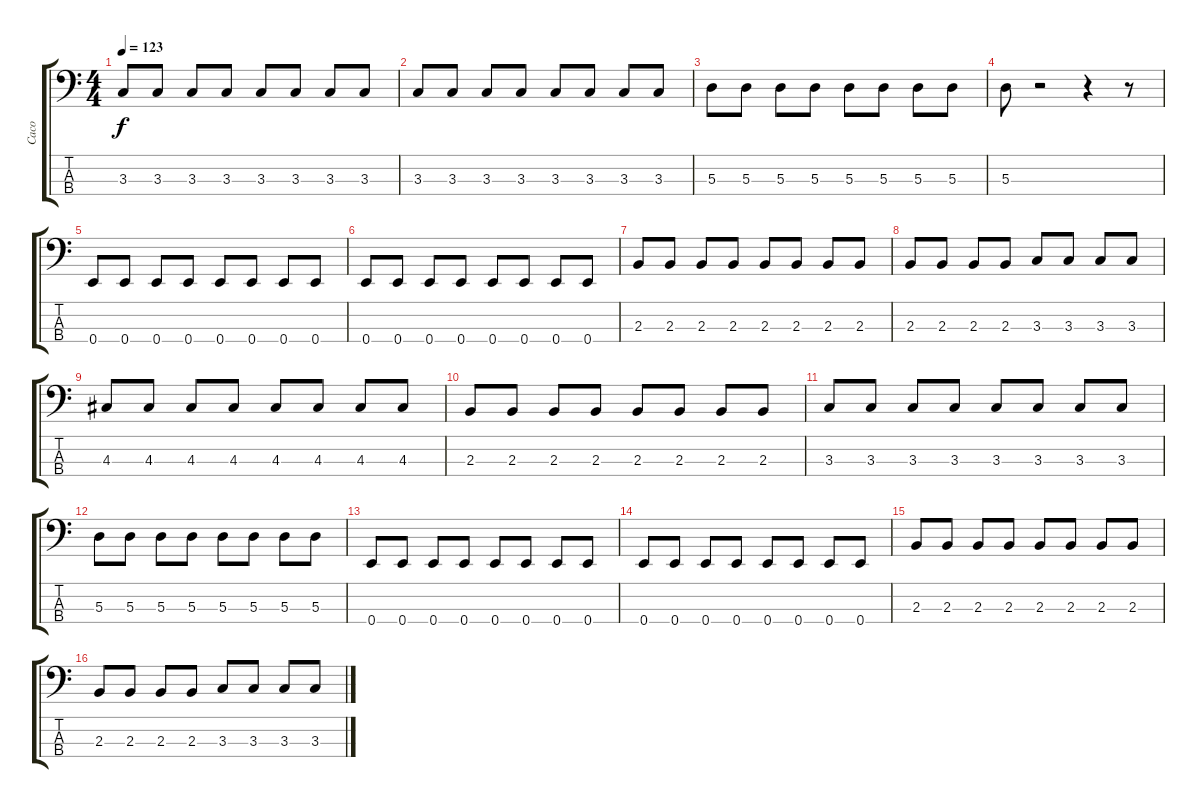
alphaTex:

\track ("Caco" "Caco") {instrument electricbasspick}
\staff {score tabs}
\tuning (G2 D2 A1 E1) {hide}
\ts (4 4)
\tempo 123
\clef f4
\ks c
3.3.8{dy f} 3.3.8 3.3.8 3.3.8 3.3.8 3.3.8 3.3.8 3.3.8 |
3.3.8 3.3.8 3.3.8 3.3.8 3.3.8 3.3.8 3.3.8 3.3.8 |
5.3.8 5.3.8 5.3.8 5.3.8 5.3.8 5.3.8 5.3.8 5.3.8 |
5.3.8 r.2 r.4 r.8 |
0.4.8 0.4.8 0.4.8 0.4.8 0.4.8 0.4.8 0.4.8 0.4.8 |
0.4.8 0.4.8 0.4.8 0.4.8 0.4.8 0.4.8 0.4.8 0.4.8 |
2.3.8 2.3.8 2.3.8 2.3.8 2.3.8 2.3.8 2.3.8 2.3.8 |
2.3.8 2.3.8 2.3.8 2.3.8 3.3.8 3.3.8 3.3.8 3.3.8 |
4.3.8 4.3.8 4.3.8 4.3.8 4.3.8 4.3.8 4.3.8 4.3.8 |
2.3.8 2.3.8 2.3.8 2.3.8 2.3.8 2.3.8 2.3.8 2.3.8 |
3.3.8 3.3.8 3.3.8 3.3.8 3.3.8 3.3.8 3.3.8 3.3.8 |
5.3.8 5.3.8 5.3.8 5.3.8 5.3.8 5.3.8 5.3.8 5.3.8 |
0.4.8 0.4.8 0.4.8 0.4.8 0.4.8 0.4.8 0.4.8 0.4.8 |
0.4.8 0.4.8 0.4.8 0.4.8 0.4.8 0.4.8 0.4.8 0.4.8 |
2.3.8 2.3.8 2.3.8 2.3.8 2.3.8 2.3.8 2.3.8 2.3.8 |
2.3.8 2.3.8 2.3.8 2.3.8 3.3.8 3.3.8 3.3.8 3.3.8
